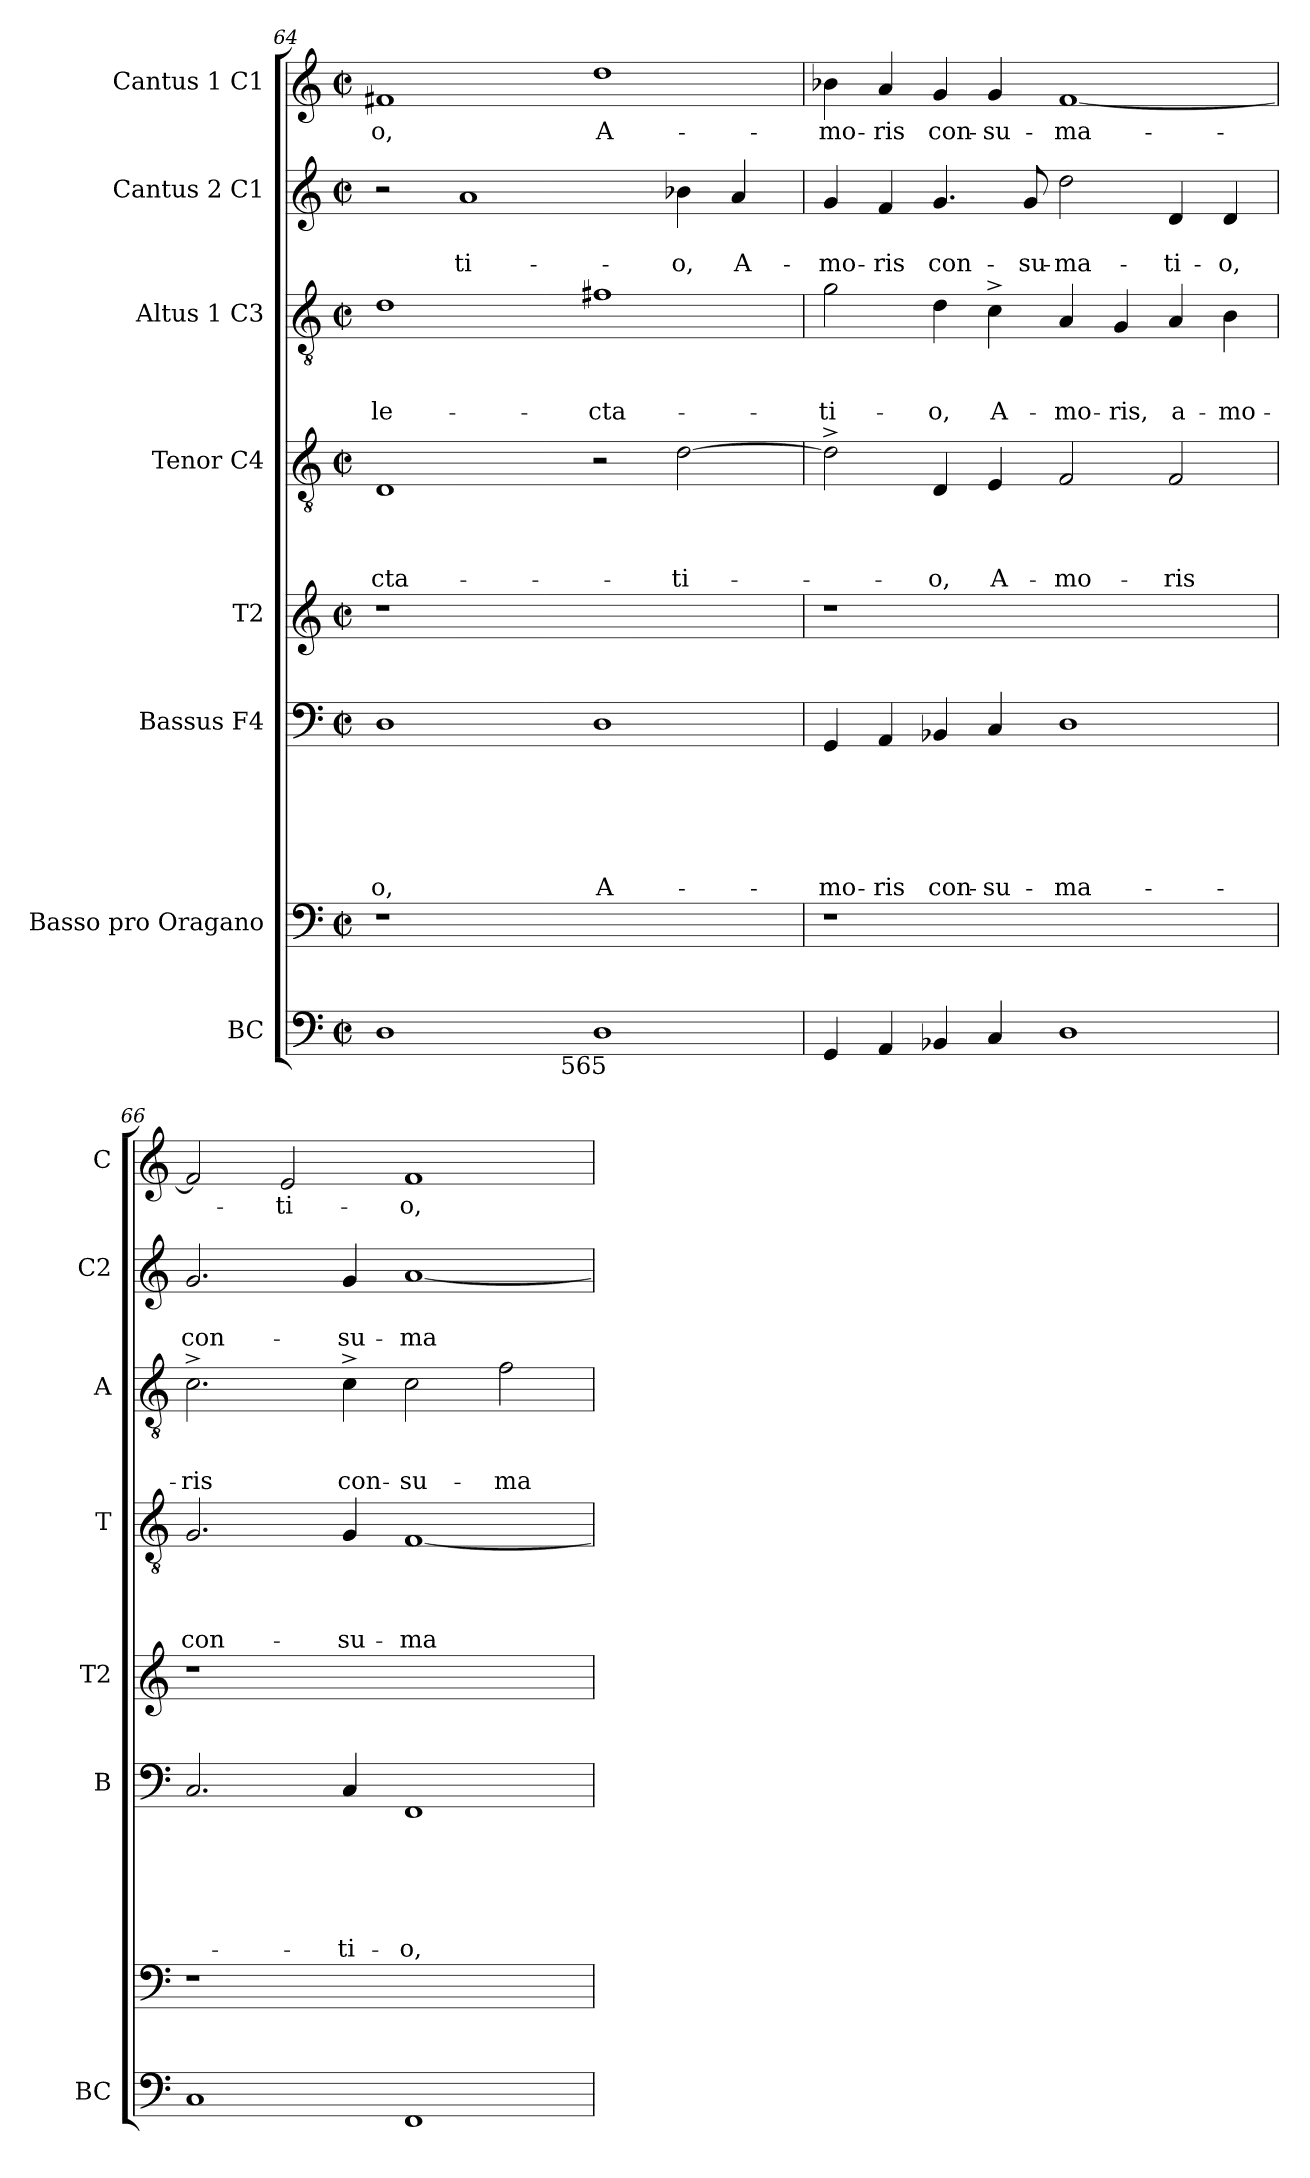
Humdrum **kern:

**kern	**kern	**kern	**text	**text	**text	**text	**text	**text	**kern	**kern	**text	**text	**text	**text	**kern	**text	**text	**text	**kern	**text	**text	**kern	**text
*part8	*part7	*part6	*part6	*part6	*part6	*part6	*part6	*part6	*part5	*part4	*part4	*part4	*part4	*part4	*part3	*part3	*part3	*part3	*part2	*part2	*part2	*part1	*part1
*staff8	*staff7	*staff6	*staff6	*staff6	*staff6	*staff6	*staff6	*staff6	*staff5	*staff4	*staff4	*staff4	*staff4	*staff4	*staff3	*staff3	*staff3	*staff3	*staff2	*staff2	*staff2	*staff1	*staff1
*I"BC	*I"Basso pro Oragano	*I"Bassus F4	*	*	*	*	*	*	*I"T2	*I"Tenor C4	*	*	*	*	*I"Altus 1 C3	*	*	*	*I"Cantus 2 C1	*	*	*I"Cantus 1 C1	*
*I'BC	*	*I'B	*	*	*	*	*	*	*I'T2	*I'T	*	*	*	*	*I'A	*	*	*	*I'C2	*	*	*I'C	*
!!LO:PB:g=z
*clefF4	*clefF4	*clefF4	*	*	*	*	*	*	*clefG2	*clefGv2	*	*	*	*	*clefGv2	*	*	*	*clefG2	*	*	*clefG2	*
*	*ITrd7c12	*	*	*	*	*	*	*	*	*	*	*	*	*	*	*	*	*	*	*	*	*	*
*k[]	*k[]	*k[]	*	*	*	*	*	*	*k[]	*k[]	*	*	*	*	*k[]	*	*	*	*k[]	*	*	*k[]	*
*C:	*C:	*C:	*	*	*	*	*	*	*C:	*C:	*	*	*	*	*C:	*	*	*	*C:	*	*	*C:	*
*M2/2	*M2/2	*M2/2	*	*	*	*	*	*	*M2/2	*M2/2	*	*	*	*	*M2/2	*	*	*	*M2/2	*	*	*M2/2	*
*met(c|)	*met(c|)	*met(c|)	*	*	*	*	*	*	*met(c|)	*met(c|)	*	*	*	*	*met(c|)	*	*	*	*met(c|)	*	*	*met(c|)	*
=64	=64	=64	=64	=64	=64	=64	=64	=64	=64	=64	=64	=64	=64	=64	=64	=64	=64	=64	=64	=64	=64	=64	=64
!	!	!	!	!	!	!	!	!LO:LY:b	!	!	!	!	!	!LO:LY:b	!	!	!	!LO:LY:b	!	!	!	!	!LO:LY:b
*^	*	*	*	*	*	*	*	*	*	*	*	*	*	*	*	*	*	*	*	*	*	*	*
1D	2ryy	1r	1D	.	.	.	.	.	-o,	1r	1D	.	.	.	-cta-	1d	.	.	-le-	2r	.	.	1f#X	-o,
!	!	!	!	!	!	!	!	!	!	!	!	!	!	!	!	!	!	!	!	!	!	!LO:LY:b	!	!
.	4ryy	.	.	.	.	.	.	.	.	.	.	.	.	.	.	.	.	.	.	1a	.	-ti-	.	.
.	8ryy	.	.	.	.	.	.	.	.	.	.	.	.	.	.	.	.	.	.	.	.	.	.	.
.	64ryy	.	.	.	.	.	.	.	.	.	.	.	.	.	.	.	.	.	.	.	.	.	.	.
!	!LO:TX:b:t=565	!	!	!	!	!	!	!	!	!	!	!	!	!	!	!	!	!	!	!	!	!	!	!
.	1ryy	.	.	.	.	.	.	.	.	.	.	.	.	.	.	.	.	.	.	.	.	.	.	.
!	!	!	!	!	!	!	!	!	!LO:LY:b	!	!	!	!	!	!	!	!	!	!LO:LY:b	!	!	!	!	!LO:LY:b
1D	.	1ryy	1D	.	.	.	.	.	A-	1ryy	2r	.	.	.	.	1f#X	.	.	-cta-	.	.	.	1dd	A-
!	!	!	!	!	!	!	!	!	!	!	!	!	!	!	!LO:LY:b	!	!	!	!	!	!	!LO:LY:b	!	!
.	.	.	.	.	.	.	.	.	.	.	[>2d\	.	.	.	-ti-	.	.	.	.	4b-X\	.	-o,	.	.
!	!	!	!	!	!	!	!	!	!	!	!	!	!	!	!	!	!	!	!	!	!	!LO:LY:b:rj	!	!
.	.	.	.	.	.	.	.	.	.	.	.	.	.	.	.	.	.	.	.	4a/	.	A-	.	.
.	16..ryy	.	.	.	.	.	.	.	.	.	.	.	.	.	.	.	.	.	.	.	.	.	.	.
=65	=65	=65	=65	=65	=65	=65	=65	=65	=65	=65	=65	=65	=65	=65	=65	=65	=65	=65	=65	=65	=65	=65	=65	=65
!LO:TX:b:t=b	!	!	!	!	!	!	!	!	!	!	!	!	!	!	!	!	!	!	!	!	!	!	!	!
!	!	!	!	!	!	!	!	!	!LO:LY:b	!	!	!	!	!	!	!	!	!	!LO:LY:b	!	!	!LO:LY:b	!	!LO:LY:b
*v	*v	*	*	*	*	*	*	*	*	*	*	*	*	*	*	*	*	*	*	*	*	*	*	*
4GG/	1r	4GG/	.	.	.	.	.	-mo-	1r	2d^>\]	.	.	.	.	2g\	.	.	-ti-	4g/	.	-mo-	4b-X\	-mo-
!	!	!	!	!	!	!	!	!LO:LY:b	!	!	!	!	!	!	!	!	!	!	!	!	!LO:LY:b	!	!LO:LY:b
4AA/	.	4AA/	.	.	.	.	.	-ris	.	.	.	.	.	.	.	.	.	.	4f/	.	-ris	4a/	-ris
!	!	!	!	!	!	!	!	!LO:LY:b	!	!	!	!	!	!LO:LY:b	!	!	!	!LO:LY:b	!	!	!LO:LY:b	!	!LO:LY:b
4BB-X/	.	4BB-X/	.	.	.	.	.	con-	.	4D/	.	.	.	-o,	4d\	.	.	-o,	4.g/	.	con-	4g/	con-
!	!	!	!	!	!	!	!	!LO:LY:b:rj	!	!	!	!	!	!LO:LY:b:rj	!	!	!	!LO:LY:b	!	!	!	!	!LO:LY:b:rj
4C/	.	4C/	.	.	.	.	.	-su-	.	4E/	.	.	.	A-	4c^>\	.	.	A-	.	.	.	4g/	-su-
!	!	!	!	!	!	!	!	!	!	!	!	!	!	!	!	!	!	!	!	!	!LO:LY:b	!	!
.	.	.	.	.	.	.	.	.	.	.	.	.	.	.	.	.	.	.	8g/	.	-su-	.	.
!	!	!	!	!	!	!	!	!LO:LY:b	!	!	!	!	!	!LO:LY:b	!	!	!	!LO:LY:b	!	!	!LO:LY:b:rj	!	!LO:LY:b
1D	1ryy	1D	.	.	.	.	.	-ma-	1ryy	2F/	.	.	.	-mo-	4A/	.	.	-mo-	2dd\	.	-ma-	[<1f	-ma-
!	!	!	!	!	!	!	!	!	!	!	!	!	!	!	!	!	!	!LO:LY:b:rj	!	!	!	!	!
.	.	.	.	.	.	.	.	.	.	.	.	.	.	.	4G/	.	.	-ris,	.	.	.	.	.
!	!	!	!	!	!	!	!	!	!	!	!	!	!	!LO:LY:b	!	!	!	!LO:LY:b	!	!	!LO:LY:b	!	!
.	.	.	.	.	.	.	.	.	.	2F/	.	.	.	-ris	4A/	.	.	a-	4d/	.	-ti-	.	.
!	!	!	!	!	!	!	!	!	!	!	!	!	!	!	!	!	!	!LO:LY:b:rj	!	!	!LO:LY:b:rj	!	!
.	.	.	.	.	.	.	.	.	.	.	.	.	.	.	4B\	.	.	-mo-	4d/	.	-o,	.	.
=66	=66	=66	=66	=66	=66	=66	=66	=66	=66	=66	=66	=66	=66	=66	=66	=66	=66	=66	=66	=66	=66	=66	=66
!	!	!	!	!	!	!	!	!	!	!	!	!	!	!LO:LY:b	!	!	!	!LO:LY:b	!	!	!LO:LY:b	!	!
1C	1r	2.C/	.	.	.	.	.	.	1r	2.G/	.	.	.	con-	2.c^>\	.	.	-ris	2.g/	.	con-	2f/]	.
!	!	!	!	!	!	!	!	!	!	!	!	!	!	!	!	!	!	!	!	!	!	!	!LO:LY:b
.	.	.	.	.	.	.	.	.	.	.	.	.	.	.	.	.	.	.	.	.	.	2e/	-ti-
!	!	!	!	!	!	!	!	!LO:LY:b	!	!	!	!	!	!LO:LY:b	!	!	!	!LO:LY:b	!	!	!LO:LY:b	!	!
.	.	4C/	.	.	.	.	.	-ti-	.	4G/	.	.	.	-su-	4c^>\	.	.	con-	4g/	.	-su-	.	.
!	!	!	!	!	!	!	!	!LO:LY:b	!	!	!	!	!	!LO:LY:b	!	!	!	!LO:LY:b	!	!	!LO:LY:b	!	!LO:LY:b
1FF	1ryy	1FF	.	.	.	.	.	-o,	1ryy	[<1F	.	.	.	-ma-	2c\	.	.	-su-	[<1a	.	-ma-	1f	-o,
!	!	!	!	!	!	!	!	!	!	!	!	!	!	!	!	!	!	!LO:LY:b	!	!	!	!	!
.	.	.	.	.	.	.	.	.	.	.	.	.	.	.	2f\	.	.	-ma-	.	.	.	.	.
=	=	=	=	=	=	=	=	=	=	=	=	=	=	=	=	=	=	=	=	=	=	=	=
*-	*-	*-	*-	*-	*-	*-	*-	*-	*-	*-	*-	*-	*-	*-	*-	*-	*-	*-	*-	*-	*-	*-	*-
